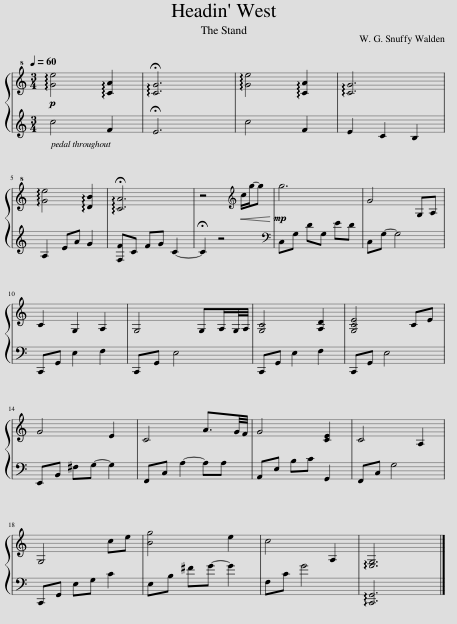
X:1
%%score { 1 | 2 }
L:1/8
Q:1/4=60
M:3/4
I:linebreak $
K:C
V:1 treble+8
V:2 treble
V:1
!p! !arpeggio![Ge]4 !arpeggio![CA]2 | !arpeggio!!fermata![CG]6 | !arpeggio![Ge]4 !arpeggio![CA]2 | !arpeggio![CG]6 |$ !arpeggio![Ge]4 !arpeggio![DB]2 | %5
 !arpeggio!!fermata![CA]6 | z4[K:treble]!<(! c/g/-g!<)! |!mp! g6 | G4 G,A, |$ C2 G,2 A,2 | %10
 G,4 G,A,/G,/4A,/4 | [G,C]4 [A,D]2 | [G,CE]4 CE |$ G4 E2 | C4 A3/2G/4F/4 | %15
 G4 [CE]2 | C4 A,2 |$ G,4 ce | [Bg]4 e2 | c4 A,2 | %20
 !arpeggio![E,G,]6 |] %21
V:2
!ped! c4 F2 | !fermata!E6!ped-up! |!ped! c4 F2 | E2 C2 B,2 |$ A,2 EA G2 | %5
 [F,F]C FG C2- | !fermata!C2 z4 |[K:bass] C,G, DG, ED | C,G,- G,4 |$ C,,G,, E,2 F,2 | %10
 C,,G,, E,4 | C,,G,, E,2 F,2 | C,,G,, E,4 |$ E,,B,, ^F,G,- G,2 | F,,C, A,2- A,A, | %15
 A,,E, B,C G,,2 | F,,C, G,4 |$ C,,G,, E,G, C2 | E,B, ^FG- G2 | F,C G4 | %20
 !arpeggio![C,,G,,]6!ped-up! |] %21
